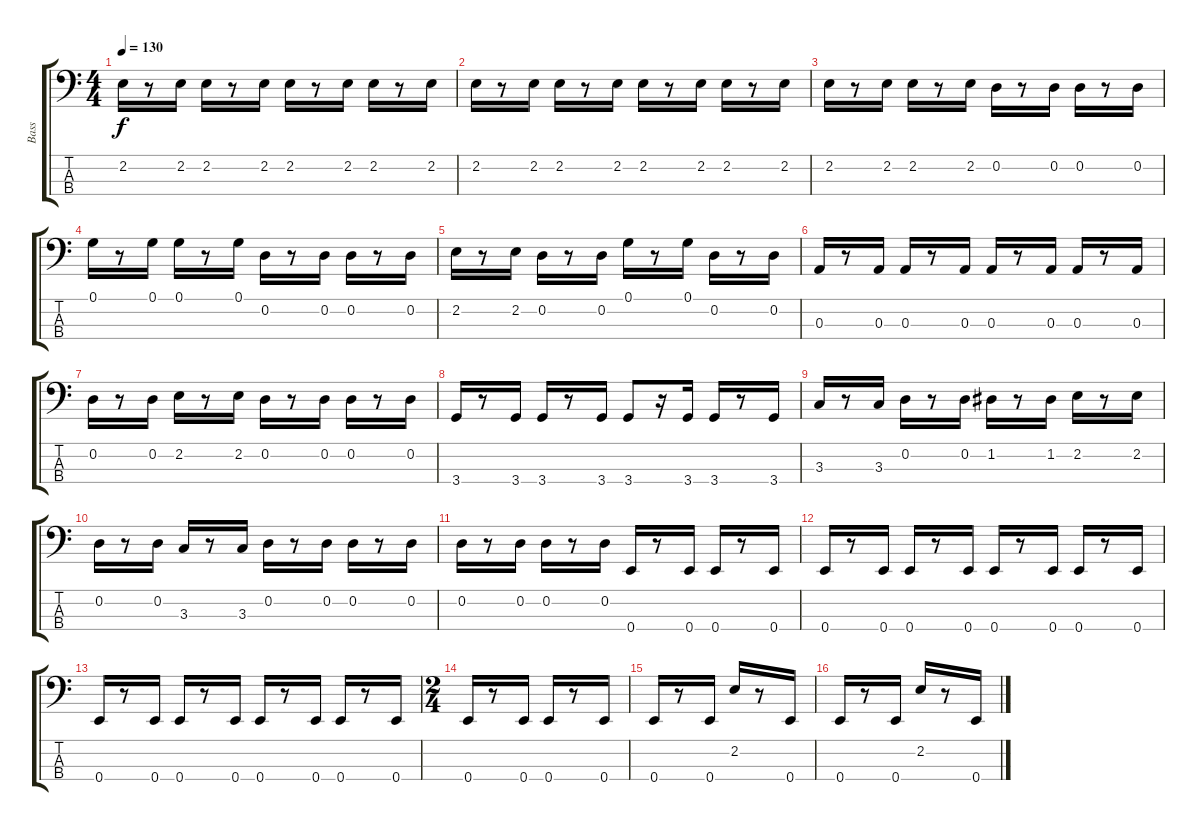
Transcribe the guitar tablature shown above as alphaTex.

\track ("Bass" "Bass") {instrument electricbassfinger}
\staff {score tabs}
\tuning (G2 D2 A1 E1) {hide}
\ts (4 4)
\tempo 130
\clef f4
\ks c
2.2.16{dy f} r.8 2.2.16 2.2.16 r.8 2.2.16 2.2.16 r.8 2.2.16 2.2.16 r.8 2.2.16 |
2.2.16 r.8 2.2.16 2.2.16 r.8 2.2.16 2.2.16 r.8 2.2.16 2.2.16 r.8 2.2.16 |
2.2.16 r.8 2.2.16 2.2.16 r.8 2.2.16 0.2.16 r.8 0.2.16 0.2.16 r.8 0.2.16 |
0.1.16 r.8 0.1.16 0.1.16 r.8 0.1.16 0.2.16 r.8 0.2.16 0.2.16 r.8 0.2.16 |
2.2.16 r.8 2.2.16 0.2.16 r.8 0.2.16 0.1.16 r.8 0.1.16 0.2.16 r.8 0.2.16 |
0.3.16 r.8 0.3.16 0.3.16 r.8 0.3.16 0.3.16 r.8 0.3.16 0.3.16 r.8 0.3.16 |
0.2.16 r.8 0.2.16 2.2.16 r.8 2.2.16 0.2.16 r.8 0.2.16 0.2.16 r.8 0.2.16 |
3.4.16 r.8 3.4.16 3.4.16 r.8 3.4.16 3.4.8 r.16 3.4.16 3.4.16 r.8 3.4.16 |
3.3.16 r.8 3.3.16 0.2.16 r.8 0.2.16 1.2.16 r.8 1.2.16 2.2.16 r.8 2.2.16 |
0.2.16 r.8 0.2.16 3.3.16 r.8 3.3.16 0.2.16 r.8 0.2.16 0.2.16 r.8 0.2.16 |
0.2.16 r.8 0.2.16 0.2.16 r.8 0.2.16 0.4.16 r.8 0.4.16 0.4.16 r.8 0.4.16 |
0.4.16 r.8 0.4.16 0.4.16 r.8 0.4.16 0.4.16 r.8 0.4.16 0.4.16 r.8 0.4.16 |
0.4.16 r.8 0.4.16 0.4.16 r.8 0.4.16 0.4.16 r.8 0.4.16 0.4.16 r.8 0.4.16 |
\ts (2 4)
0.4.16 r.8 0.4.16 0.4.16 r.8 0.4.16 |
0.4.16 r.8 0.4.16 2.2.16 r.8 0.4.16 |
0.4.16 r.8 0.4.16 2.2.16 r.8 0.4.16
